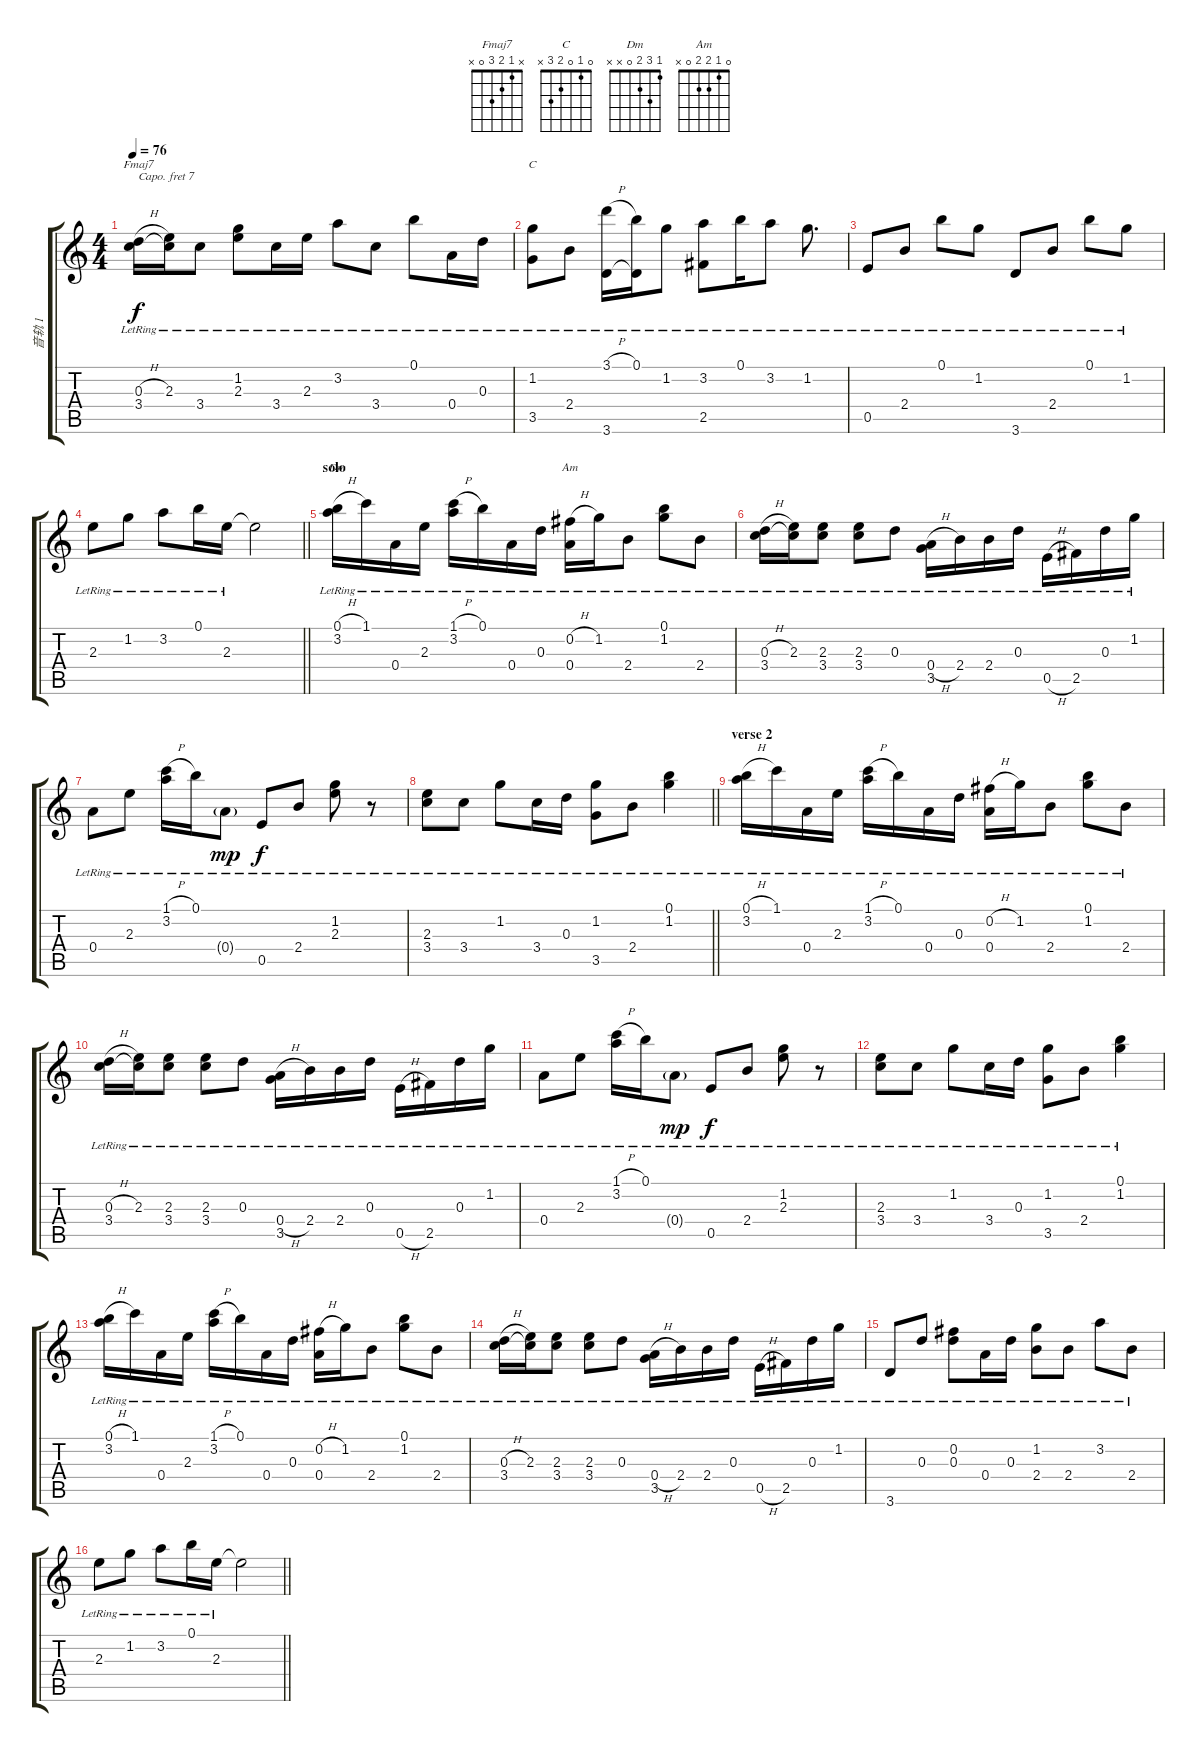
\track ("音轨 1" "音轨 1") {instrument acousticguitarsteel}
\staff {score tabs}
\capo 7
\tuning (E4 B3 G3 D3 A2 E2) {hide}
\chord ("Fmaj7" x 1 2 3 0 x)
\chord ("C" 0 1 0 2 3 x)
\chord ("Dm" 1 3 2 0 x x)
\chord ("Am" 0 1 2 2 0 x)
\ts (4 4)
\tempo 76
\clef g2
\ks c
(0.3{h lr} 3.4{lr}).16{ch "Fmaj7" dy f} (2.3{lr} 3.4{t}).16 3.4{lr}.8 (1.2{lr} 2.3{lr}).8 3.4{lr}.16 2.3{lr}.16 3.2{lr}.8 3.4{lr}.8 0.1{lr}.8 0.4{lr}.16 0.3{lr}.16 |
(1.2{lr} 3.5{lr}).8{ch "C"} 2.4{lr}.8 (3.1{h lr} 3.6{lr}).16 (0.1{lr} 3.6{t}).16 1.2{lr}.8 (3.2{lr} 2.5{lr}).8 0.1{lr}.16 3.2{lr}.8 1.2{lr}.8{d} |
0.5{lr}.8 2.4{lr}.8 0.1{lr}.8 1.2{lr}.8 3.6{lr}.8 2.4{lr}.8 0.1{lr}.8 1.2{lr}.8 |
\barLineRight lightlight
2.3{lr}.8 1.2{lr}.8 3.2{lr}.8 0.1{lr}.16 2.3{lr}.16 2.3{t}.2 |
\section ("" "solo")
(0.1{h lr} 3.2{lr}).16{ch "Dm"} 1.1{lr}.16 0.4{lr}.16 2.3{lr}.16 (1.1{h lr} 3.2{lr}).16 0.1{lr}.16 0.4{lr}.16 0.3{lr}.16 (0.2{h lr} 0.4{lr}).16{ch "Am"} 1.2{lr}.16 2.4{lr}.8 (0.1{lr} 1.2{lr}).8 2.4{lr}.8 |
(0.3{h lr} 3.4{lr}).16 (2.3{lr} 3.4{t}).16 (2.3{lr} 3.4{lr}).8 (2.3{lr} 3.4{lr}).8 0.3{lr}.8 (0.4{h lr} 3.5{lr}).16 2.4{lr}.16 2.4{lr}.16 0.3{lr}.16 0.5{h lr}.16 2.5{lr}.16 0.3{lr}.16 1.2{lr}.16 |
0.4{lr}.8 2.3{lr}.8 (1.1{h lr} 3.2{lr}).16 0.1{lr}.16 0.4{g lr}.8{dy mp} 0.5{lr}.8{dy f} 2.4{lr}.8 (1.2{lr} 2.3{lr}).8 r.8 |
\barLineRight lightlight
(2.3{lr} 3.4{lr}).8 3.4{lr}.8 1.2{lr}.8 3.4{lr}.16 0.3{lr}.16 (1.2{lr} 3.5{lr}).8 2.4{lr}.8 (0.1{lr} 1.2{lr}).4 |
\section ("" "verse 2")
(0.1{h lr} 3.2{lr}).16 1.1{lr}.16 0.4{lr}.16 2.3{lr}.16 (1.1{h lr} 3.2{lr}).16 0.1{lr}.16 0.4{lr}.16 0.3{lr}.16 (0.2{h lr} 0.4{lr}).16 1.2{lr}.16 2.4{lr}.8 (0.1{lr} 1.2{lr}).8 2.4{lr}.8 |
(0.3{h lr} 3.4{lr}).16 (2.3{lr} 3.4{t}).16 (2.3{lr} 3.4{lr}).8 (2.3{lr} 3.4{lr}).8 0.3{lr}.8 (0.4{h lr} 3.5{lr}).16 2.4{lr}.16 2.4{lr}.16 0.3{lr}.16 0.5{h lr}.16 2.5{lr}.16 0.3{lr}.16 1.2{lr}.16 |
0.4{lr}.8 2.3{lr}.8 (1.1{h lr} 3.2{lr}).16 0.1{lr}.16 0.4{g lr}.8{dy mp} 0.5{lr}.8{dy f} 2.4{lr}.8 (1.2{lr} 2.3{lr}).8 r.8 |
(2.3{lr} 3.4{lr}).8 3.4{lr}.8 1.2{lr}.8 3.4{lr}.16 0.3{lr}.16 (1.2{lr} 3.5{lr}).8 2.4{lr}.8 (0.1{lr} 1.2{lr}).4 |
(0.1{h lr} 3.2{lr}).16 1.1{lr}.16 0.4{lr}.16 2.3{lr}.16 (1.1{h lr} 3.2{lr}).16 0.1{lr}.16 0.4{lr}.16 0.3{lr}.16 (0.2{h lr} 0.4{lr}).16 1.2{lr}.16 2.4{lr}.8 (0.1{lr} 1.2{lr}).8 2.4{lr}.8 |
(0.3{h lr} 3.4{lr}).16 (2.3{lr} 3.4{t}).16 (2.3{lr} 3.4{lr}).8 (2.3{lr} 3.4{lr}).8 0.3{lr}.8 (0.4{h lr} 3.5{lr}).16 2.4{lr}.16 2.4{lr}.16 0.3{lr}.16 0.5{h lr}.16 2.5{lr}.16 0.3{lr}.16 1.2{lr}.16 |
3.6{lr}.8 0.3{lr}.8 (0.2{lr} 0.3{lr}).8 0.4{lr}.16 0.3{lr}.16 (1.2{lr} 2.4{lr}).8 2.4{lr}.8 3.2{lr}.8 2.4{lr}.8 |
\barLineRight lightlight
2.3{lr}.8 1.2{lr}.8 3.2{lr}.8 0.1{lr}.16 2.3{lr}.16 2.3{t}.2
